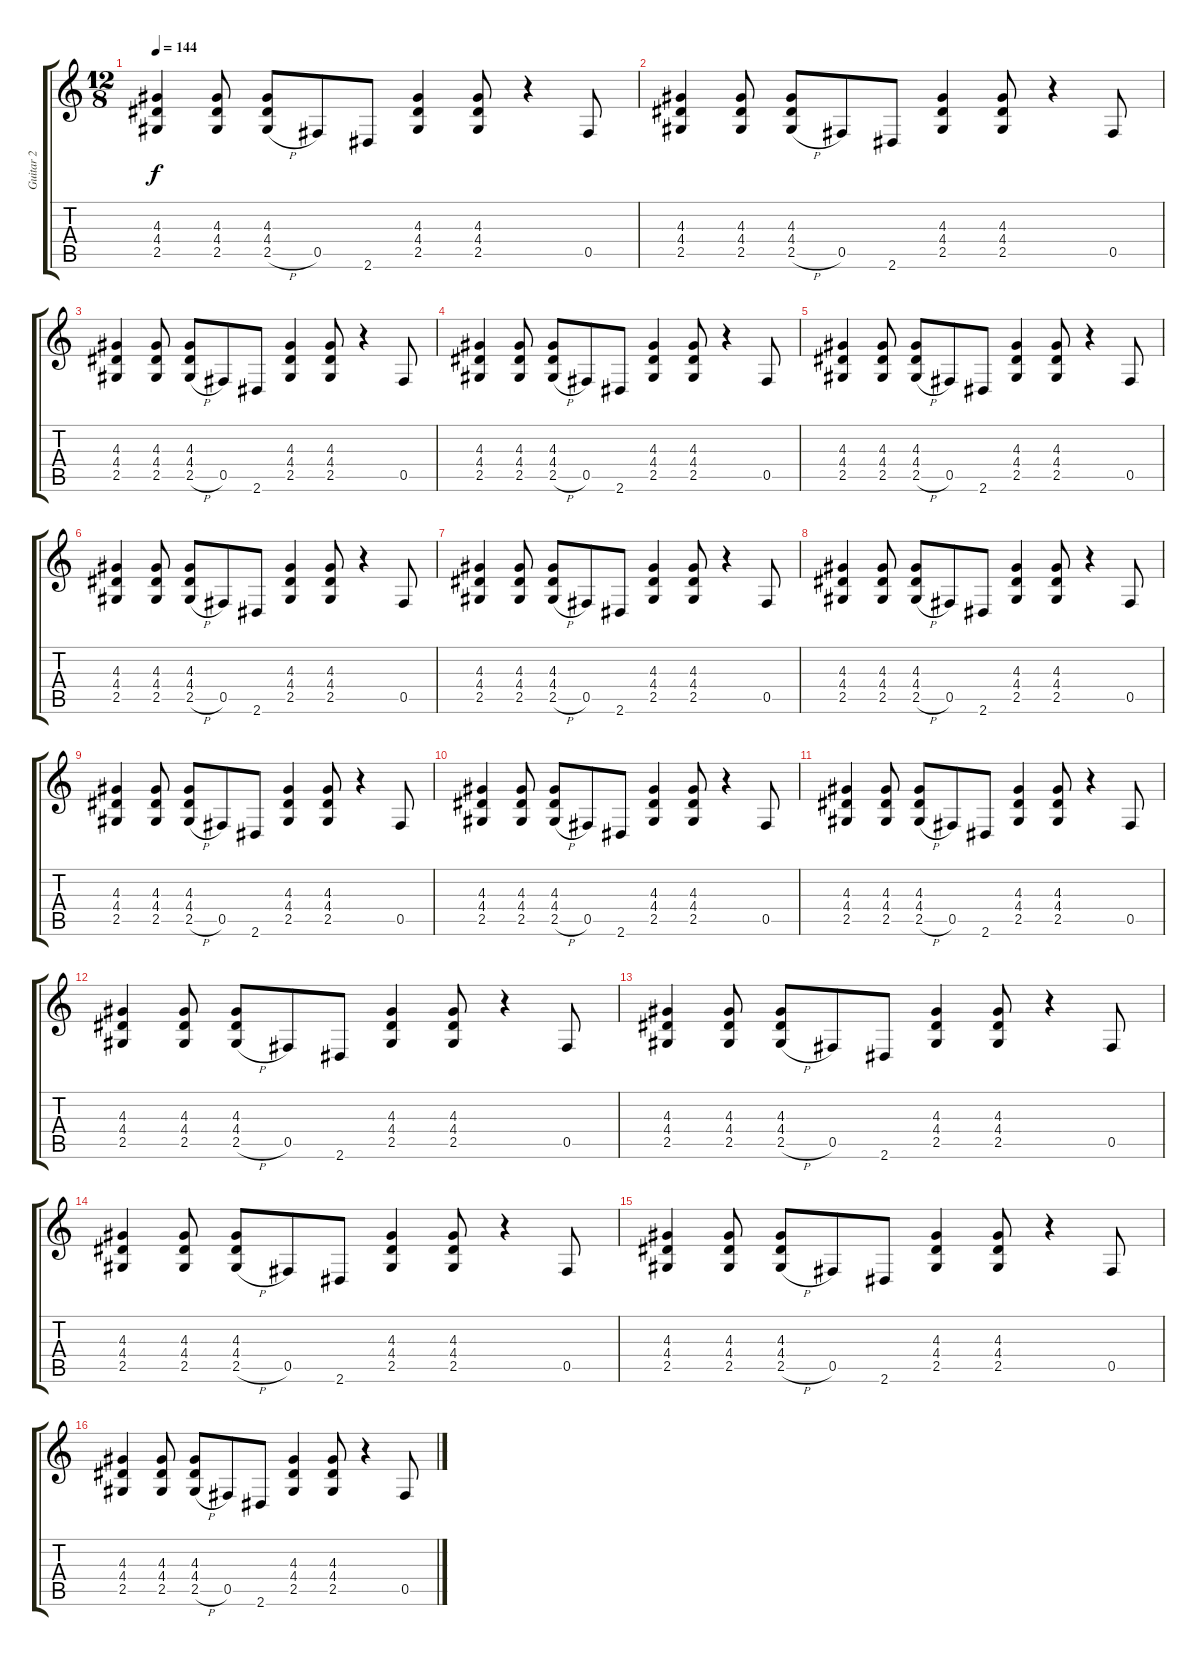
\track ("Guitar 2" "Guitar 2") {instrument distortionguitar}
\staff {score tabs}
\tuning (Db4 Ab3 E3 B2 Gb2 Db2) {hide}
\ts (12 8)
\tempo 144
\clef g2
\ks c
(4.3 4.4 2.5).4{dy f} (4.3 4.4 2.5).8 (4.3 4.4 2.5{h}).8 0.5.8 2.6.8 (4.3 4.4 2.5).4 (4.3 4.4 2.5).8 r.4 0.5.8 |
(4.3 4.4 2.5).4 (4.3 4.4 2.5).8 (4.3 4.4 2.5{h}).8 0.5.8 2.6.8 (4.3 4.4 2.5).4 (4.3 4.4 2.5).8 r.4 0.5.8 |
(4.3 4.4 2.5).4 (4.3 4.4 2.5).8 (4.3 4.4 2.5{h}).8 0.5.8 2.6.8 (4.3 4.4 2.5).4 (4.3 4.4 2.5).8 r.4 0.5.8 |
(4.3 4.4 2.5).4 (4.3 4.4 2.5).8 (4.3 4.4 2.5{h}).8 0.5.8 2.6.8 (4.3 4.4 2.5).4 (4.3 4.4 2.5).8 r.4 0.5.8 |
(4.3 4.4 2.5).4 (4.3 4.4 2.5).8 (4.3 4.4 2.5{h}).8 0.5.8 2.6.8 (4.3 4.4 2.5).4 (4.3 4.4 2.5).8 r.4 0.5.8 |
(4.3 4.4 2.5).4 (4.3 4.4 2.5).8 (4.3 4.4 2.5{h}).8 0.5.8 2.6.8 (4.3 4.4 2.5).4 (4.3 4.4 2.5).8 r.4 0.5.8 |
(4.3 4.4 2.5).4 (4.3 4.4 2.5).8 (4.3 4.4 2.5{h}).8 0.5.8 2.6.8 (4.3 4.4 2.5).4 (4.3 4.4 2.5).8 r.4 0.5.8 |
(4.3 4.4 2.5).4 (4.3 4.4 2.5).8 (4.3 4.4 2.5{h}).8 0.5.8 2.6.8 (4.3 4.4 2.5).4 (4.3 4.4 2.5).8 r.4 0.5.8 |
(4.3 4.4 2.5).4 (4.3 4.4 2.5).8 (4.3 4.4 2.5{h}).8 0.5.8 2.6.8 (4.3 4.4 2.5).4 (4.3 4.4 2.5).8 r.4 0.5.8 |
(4.3 4.4 2.5).4 (4.3 4.4 2.5).8 (4.3 4.4 2.5{h}).8 0.5.8 2.6.8 (4.3 4.4 2.5).4 (4.3 4.4 2.5).8 r.4 0.5.8 |
(4.3 4.4 2.5).4 (4.3 4.4 2.5).8 (4.3 4.4 2.5{h}).8 0.5.8 2.6.8 (4.3 4.4 2.5).4 (4.3 4.4 2.5).8 r.4 0.5.8 |
(4.3 4.4 2.5).4 (4.3 4.4 2.5).8 (4.3 4.4 2.5{h}).8 0.5.8 2.6.8 (4.3 4.4 2.5).4 (4.3 4.4 2.5).8 r.4 0.5.8 |
(4.3 4.4 2.5).4 (4.3 4.4 2.5).8 (4.3 4.4 2.5{h}).8 0.5.8 2.6.8 (4.3 4.4 2.5).4 (4.3 4.4 2.5).8 r.4 0.5.8 |
(4.3 4.4 2.5).4 (4.3 4.4 2.5).8 (4.3 4.4 2.5{h}).8 0.5.8 2.6.8 (4.3 4.4 2.5).4 (4.3 4.4 2.5).8 r.4 0.5.8 |
(4.3 4.4 2.5).4 (4.3 4.4 2.5).8 (4.3 4.4 2.5{h}).8 0.5.8 2.6.8 (4.3 4.4 2.5).4 (4.3 4.4 2.5).8 r.4 0.5.8 |
(4.3 4.4 2.5).4 (4.3 4.4 2.5).8 (4.3 4.4 2.5{h}).8 0.5.8 2.6.8 (4.3 4.4 2.5).4 (4.3 4.4 2.5).8 r.4 0.5.8
